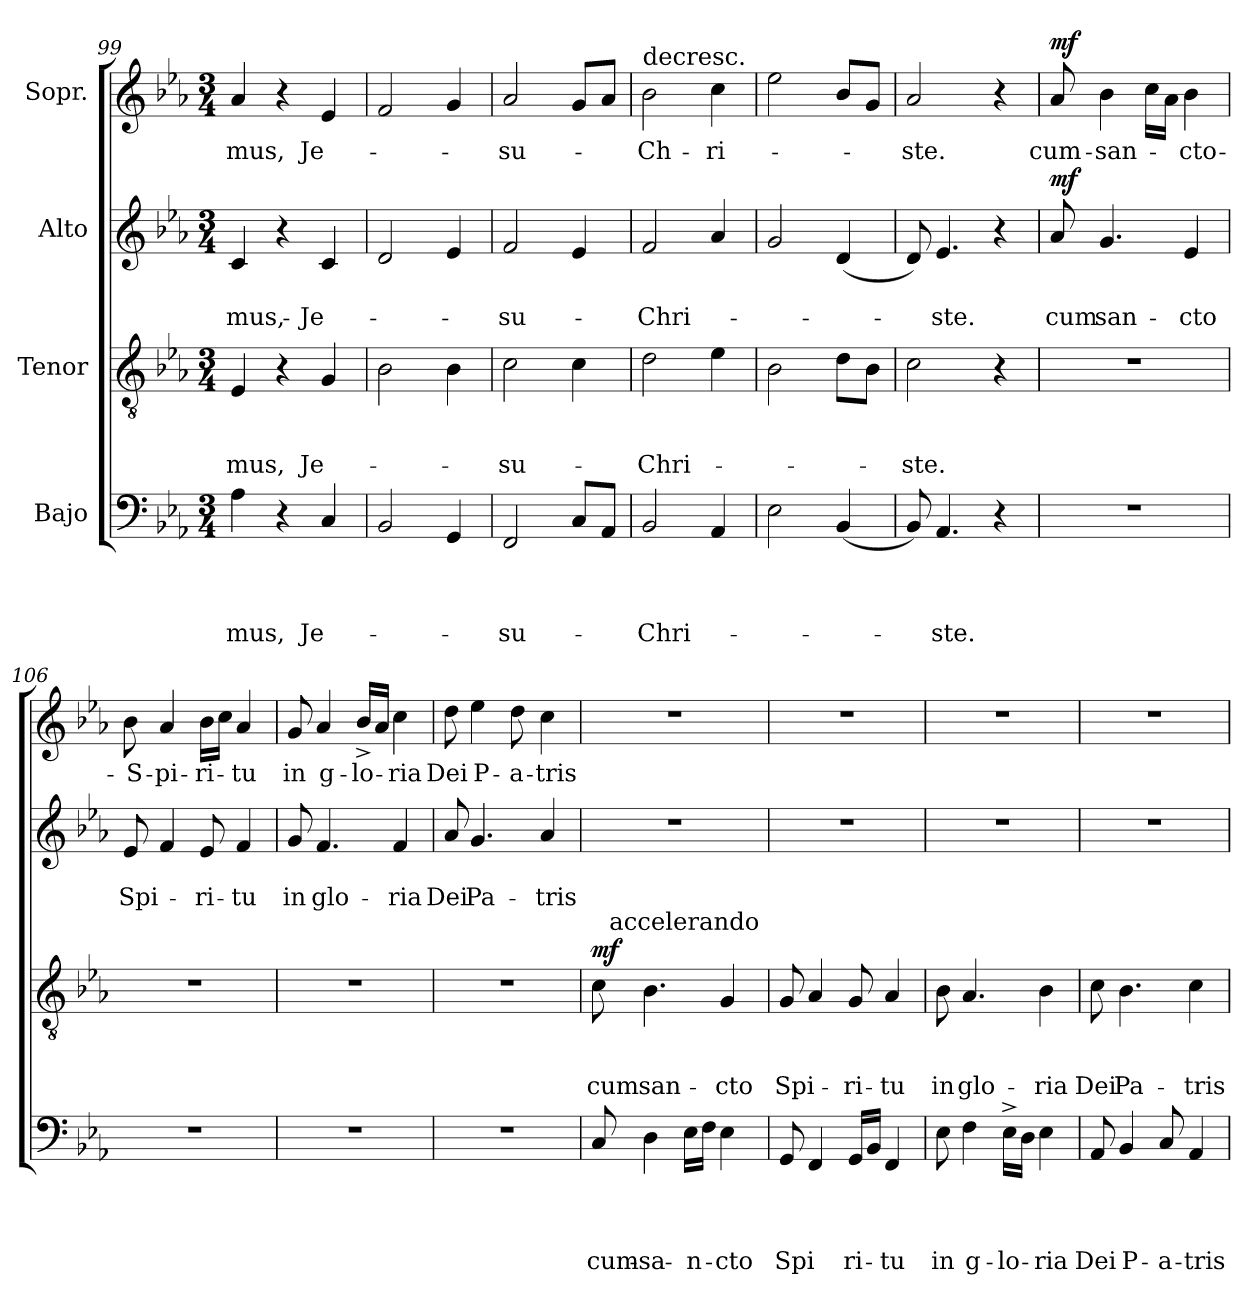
**kern	**text	**text	**text	**text	**kern	**text	**text	**text	**dynam	**kern	**text	**text	**dynam	**kern	**text	**dynam
*part4	*part4	*part4	*part4	*part4	*part3	*part3	*part3	*part3	*part3	*part2	*part2	*part2	*part2	*part1	*part1	*part1
*staff4	*staff4	*staff4	*staff4	*staff4	*staff3	*staff3	*staff3	*staff3	*staff3	*staff2	*staff2	*staff2	*staff2	*staff1	*staff1	*staff1
*I"Bajo	*	*	*	*	*I"Tenor	*	*	*	*	*I"Alto	*	*	*	*I"Sopr.	*	*
*clefF4	*	*	*	*	*clefGv2	*	*	*	*	*clefG2	*	*	*	*clefG2	*	*
*k[b-e-a-]	*	*	*	*	*k[b-e-a-]	*	*	*	*	*k[b-e-a-]	*	*	*	*k[b-e-a-]	*	*
*E-:	*	*	*	*	*E-:	*	*	*	*	*E-:	*	*	*	*E-:	*	*
*M3/4	*	*	*	*	*M3/4	*	*	*	*	*M3/4	*	*	*	*M3/4	*	*
=99	=99	=99	=99	=99	=99	=99	=99	=99	=99	=99	=99	=99	=99	=99	=99	=99
!	!	!	!	!LO:LY:b	!	!	!	!LO:LY:b	!	!	!	!LO:LY:b	!	!	!LO:LY:b	!
4A-\	.	.	.	-mus,	4E-/	.	.	-mus,	.	4c/	.	-mus,-	.	4a-/	-mus,	.
4r	.	.	.	.	4r	.	.	.	.	4r	.	.	.	4r	.	.
!	!	!	!	!LO:LY:b	!	!	!	!LO:LY:b	!	!	!	!LO:LY:b	!	!	!LO:LY:b	!
4C/	.	.	.	Je-	4G/	.	.	Je-	.	4c/	.	-Je-	.	4e-/	Je-	.
=100	=100	=100	=100	=100	=100	=100	=100	=100	=100	=100	=100	=100	=100	=100	=100	=100
2BB-/	.	.	.	.	2B-\	.	.	.	.	2d/	.	.	.	2f/	.	.
4GG/	.	.	.	.	4B-\	.	.	.	.	4e-/	.	.	.	4g/	.	.
=101	=101	=101	=101	=101	=101	=101	=101	=101	=101	=101	=101	=101	=101	=101	=101	=101
!	!	!	!	!LO:LY:b	!	!	!	!LO:LY:b	!	!	!	!LO:LY:b	!	!	!LO:LY:b	!
2FF/	.	.	.	-su-	2c\	.	.	-su-	.	2f/	.	-su-	.	2a-/	-su-	.
8C/L	.	.	.	.	4c\	.	.	.	.	4e-/	.	.	.	8g/L	.	.
8AA-/J	.	.	.	.	.	.	.	.	.	.	.	.	.	8a-/J	.	.
!!LO:LB:g=z
=102	=102	=102	=102	=102	=102	=102	=102	=102	=102	=102	=102	=102	=102	=102	=102	=102
!	!	!	!	!	!	!	!	!	!	!	!	!	!	!LO:TX:a:t=decresc.	!	!
!	!	!	!	!LO:LY:b	!	!	!	!LO:LY:b	!	!	!	!LO:LY:b	!	!	!LO:LY:b	!
2BB-/	.	.	.	-Chri-	2d\	.	.	-Chri-	.	2f/	.	-Chri-	.	2b-\	-Ch-	.
!	!	!	!	!	!	!	!	!	!	!	!	!	!	!	!LO:LY:b:rj	!
4AA-/	.	.	.	.	4e-\	.	.	.	.	4a-/	.	.	.	4cc\	-ri-	.
=103	=103	=103	=103	=103	=103	=103	=103	=103	=103	=103	=103	=103	=103	=103	=103	=103
2E-\	.	.	.	.	2B-\	.	.	.	.	2g/	.	.	.	2ee-\	.	.
(<4BB-/	.	.	.	.	8d\L	.	.	.	.	(<4d/	.	.	.	8b-/L	.	.
.	.	.	.	.	8B-\J	.	.	.	.	.	.	.	.	8g/J	.	.
=104	=104	=104	=104	=104	=104	=104	=104	=104	=104	=104	=104	=104	=104	=104	=104	=104
!	!	!	!	!	!	!	!	!LO:LY:b	!	!	!	!	!	!	!LO:LY:b	!
8BB-/)	.	.	.	.	2c\	.	.	-ste.	.	8d/)	.	.	.	2a-/	-ste.	.
!	!	!	!	!LO:LY:b	!	!	!	!	!	!	!	!LO:LY:b	!	!	!	!
4.AA-/	.	.	.	-ste.	.	.	.	.	.	4.e-/	.	-ste.	.	.	.	.
4r	.	.	.	.	4r	.	.	.	.	4r	.	.	.	4r	.	.
!!LO:PB:g=z
=105	=105	=105	=105	=105	=105	=105	=105	=105	=105	=105	=105	=105	=105	=105	=105	=105
!LO:N:vis=1	!	!	!	!	!LO:N:vis=1	!	!	!	!	!	!	!LO:LY:b	!LO:DY:a	!	!LO:LY:b	!LO:DY:a
2.r	.	.	.	.	2.r	.	.	.	.	8a-/	.	cum	mf	8a-/	cu­m-	mf
!	!	!	!	!	!	!	!	!	!	!	!	!LO:LY:b	!	!	!LO:LY:b	!
.	.	.	.	.	.	.	.	.	.	4.g/	.	san-	.	4b-\	-san-	.
.	.	.	.	.	.	.	.	.	.	.	.	.	.	16cc\LL	.	.
.	.	.	.	.	.	.	.	.	.	.	.	.	.	16a-\JJ	.	.
!	!	!	!	!	!	!	!	!	!	!	!	!LO:LY:b	!	!	!LO:LY:b	!
.	.	.	.	.	.	.	.	.	.	4e-/	.	-cto	.	4b-\	-cto-	.
=106	=106	=106	=106	=106	=106	=106	=106	=106	=106	=106	=106	=106	=106	=106	=106	=106
!LO:N:vis=1	!	!	!	!	!LO:N:vis=1	!	!	!	!	!	!	!LO:LY:b	!	!	!LO:LY:b	!
2.r	.	.	.	.	2.r	.	.	.	.	8e-/	.	Spi-	.	8b-\	-S-	.
!	!	!	!	!	!	!	!	!	!	!	!	!	!	!	!LO:LY:b:rj	!
.	.	.	.	.	.	.	.	.	.	4f/	.	.	.	4a-/	-pi-	.
!	!	!	!	!	!	!	!	!	!	!	!	!LO:LY:b	!	!	!LO:LY:b	!
.	.	.	.	.	.	.	.	.	.	8e-/	.	-ri-	.	16b-\LL	-ri-	.
.	.	.	.	.	.	.	.	.	.	.	.	.	.	16cc\JJ	.	.
!	!	!	!	!	!	!	!	!	!	!	!	!LO:LY:b	!	!	!LO:LY:b	!
.	.	.	.	.	.	.	.	.	.	4f/	.	-tu	.	4a-/	-tu	.
=107	=107	=107	=107	=107	=107	=107	=107	=107	=107	=107	=107	=107	=107	=107	=107	=107
!LO:N:vis=1	!	!	!	!	!LO:N:vis=1	!	!	!	!	!	!	!LO:LY:b	!	!	!LO:LY:b	!
2.r	.	.	.	.	2.r	.	.	.	.	8g/	.	in	.	8g/	in	.
!	!	!	!	!	!	!	!	!	!	!	!	!LO:LY:b	!	!	!LO:LY:b	!
.	.	.	.	.	.	.	.	.	.	4.f/	.	glo-	.	4a-/	g-	.
!	!	!	!	!	!	!	!	!	!	!	!	!	!	!	!LO:LY:b:rj	!
.	.	.	.	.	.	.	.	.	.	.	.	.	.	16b-^</LL	-lo-	.
.	.	.	.	.	.	.	.	.	.	.	.	.	.	16a-/JJ	.	.
!	!	!	!	!	!	!	!	!	!	!	!	!LO:LY:b	!	!	!LO:LY:b	!
.	.	.	.	.	.	.	.	.	.	4f/	.	-ria	.	4cc\	-ria	.
!!LO:LB:g=z
=108	=108	=108	=108	=108	=108	=108	=108	=108	=108	=108	=108	=108	=108	=108	=108	=108
!LO:N:vis=1	!	!	!	!	!LO:N:vis=1	!	!	!	!	!	!	!LO:LY:b	!	!	!LO:LY:b	!
2.r	.	.	.	.	2.r	.	.	.	.	8a-/	.	Dei	.	8dd\	Dei	.
!	!	!	!	!	!	!	!	!	!	!	!	!LO:LY:b	!	!	!LO:LY:b	!
.	.	.	.	.	.	.	.	.	.	4.g/	.	Pa-	.	4ee-\	P-	.
!	!	!	!	!	!	!	!	!	!	!	!	!	!	!	!LO:LY:b:rj	!
.	.	.	.	.	.	.	.	.	.	.	.	.	.	8dd\	-a-	.
!	!	!	!	!	!	!	!	!	!	!	!	!LO:LY:b	!	!	!LO:LY:b	!
.	.	.	.	.	.	.	.	.	.	4a-/	.	-tris	.	4cc\	-tris	.
=109	=109	=109	=109	=109	=109	=109	=109	=109	=109	=109	=109	=109	=109	=109	=109	=109
!	!	!	!	!LO:LY:b	!	!	!	!LO:LY:b	!LO:DY:a	!LO:N:vis=1	!	!	!	!LO:N:vis=1	!	!
*	*	*	*	*	*^	*	*	*	*	*	*	*	*	*	*	*
8C/	.	.	.	cum-	8c\	32ryy	.	.	cum	mf	2.r	.	.	.	2.r	.	.
!	!	!	!	!	!	!LO:TX:a:t=accelerando	!	!	!	!	!	!	!	!	!	!	!
.	.	.	.	.	.	2ryy	.	.	.	.	.	.	.	.	.	.	.
!	!	!	!	!LO:LY:b	!	!	!	!	!LO:LY:b	!	!	!	!	!	!	!	!
4D\	.	.	.	-sa-	4.B-\	.	.	.	san-	.	.	.	.	.	.	.	.
!	!	!	!	!LO:LY:b:rj	!	!	!	!	!	!	!	!	!	!	!	!	!
16E-\LL	.	.	.	-n-	.	.	.	.	.	.	.	.	.	.	.	.	.
16F\JJ	.	.	.	.	.	.	.	.	.	.	.	.	.	.	.	.	.
!	!	!	!	!LO:LY:b	!	!	!	!	!LO:LY:b	!	!	!	!	!	!	!	!
4E-\	.	.	.	-cto	4G/	.	.	.	-cto	.	.	.	.	.	.	.	.
.	.	.	.	.	.	8..ryy	.	.	.	.	.	.	.	.	.	.	.
=110	=110	=110	=110	=110	=110	=110	=110	=110	=110	=110	=110	=110	=110	=110	=110	=110	=110
!	!	!	!	!LO:LY:b	!	!	!	!	!LO:LY:b	!	!LO:N:vis=1	!	!	!	!LO:N:vis=1	!	!
*	*	*	*	*	*v	*v	*	*	*	*	*	*	*	*	*	*	*
8GG/	.	.	.	Spi	8G/	.	.	Spi-	.	2.r	.	.	.	2.r	.	.
4FF/	.	.	.	.	4A-/	.	.	.	.	.	.	.	.	.	.	.
!	!	!	!	!LO:LY:b	!	!	!	!LO:LY:b	!	!	!	!	!	!	!	!
16GG/LL	.	.	.	ri-	8G/	.	.	-ri-	.	.	.	.	.	.	.	.
16BB-/JJ	.	.	.	.	.	.	.	.	.	.	.	.	.	.	.	.
!	!	!	!	!LO:LY:b	!	!	!	!LO:LY:b	!	!	!	!	!	!	!	!
4FF/	.	.	.	-tu	4A-/	.	.	-tu	.	.	.	.	.	.	.	.
=111	=111	=111	=111	=111	=111	=111	=111	=111	=111	=111	=111	=111	=111	=111	=111	=111
!	!	!	!	!LO:LY:b	!	!	!	!LO:LY:b	!	!LO:N:vis=1	!	!	!	!LO:N:vis=1	!	!
8E-\	.	.	.	in	8B-\	.	.	in	.	2.r	.	.	.	2.r	.	.
!	!	!	!	!LO:LY:b	!	!	!	!LO:LY:b	!	!	!	!	!	!	!	!
4F\	.	.	.	g-	4.A-/	.	.	glo-	.	.	.	.	.	.	.	.
!	!	!	!	!LO:LY:b:rj	!	!	!	!	!	!	!	!	!	!	!	!
16E-^>\LL	.	.	.	-lo-	.	.	.	.	.	.	.	.	.	.	.	.
16D\JJ	.	.	.	.	.	.	.	.	.	.	.	.	.	.	.	.
!	!	!	!	!LO:LY:b	!	!	!	!LO:LY:b	!	!	!	!	!	!	!	!
4E-\	.	.	.	-ria	4B-\	.	.	-ria	.	.	.	.	.	.	.	.
!!LO:LB:g=z
=112	=112	=112	=112	=112	=112	=112	=112	=112	=112	=112	=112	=112	=112	=112	=112	=112
!	!	!	!	!LO:LY:b	!	!	!	!LO:LY:b	!	!LO:N:vis=1	!	!	!	!LO:N:vis=1	!	!
8AA-/	.	.	.	Dei	8c\	.	.	Dei	.	2.r	.	.	.	2.r	.	.
!	!	!	!	!LO:LY:b	!	!	!	!LO:LY:b	!	!	!	!	!	!	!	!
4BB-/	.	.	.	P-	4.B-\	.	.	Pa-	.	.	.	.	.	.	.	.
!	!	!	!	!LO:LY:b:rj	!	!	!	!	!	!	!	!	!	!	!	!
8C/	.	.	.	-a-	.	.	.	.	.	.	.	.	.	.	.	.
!	!	!	!	!LO:LY:b	!	!	!	!LO:LY:b	!	!	!	!	!	!	!	!
4AA-/	.	.	.	-tris	4c\	.	.	-tris	.	.	.	.	.	.	.	.
=	=	=	=	=	=	=	=	=	=	=	=	=	=	=	=	=
*-	*-	*-	*-	*-	*-	*-	*-	*-	*-	*-	*-	*-	*-	*-	*-	*-
